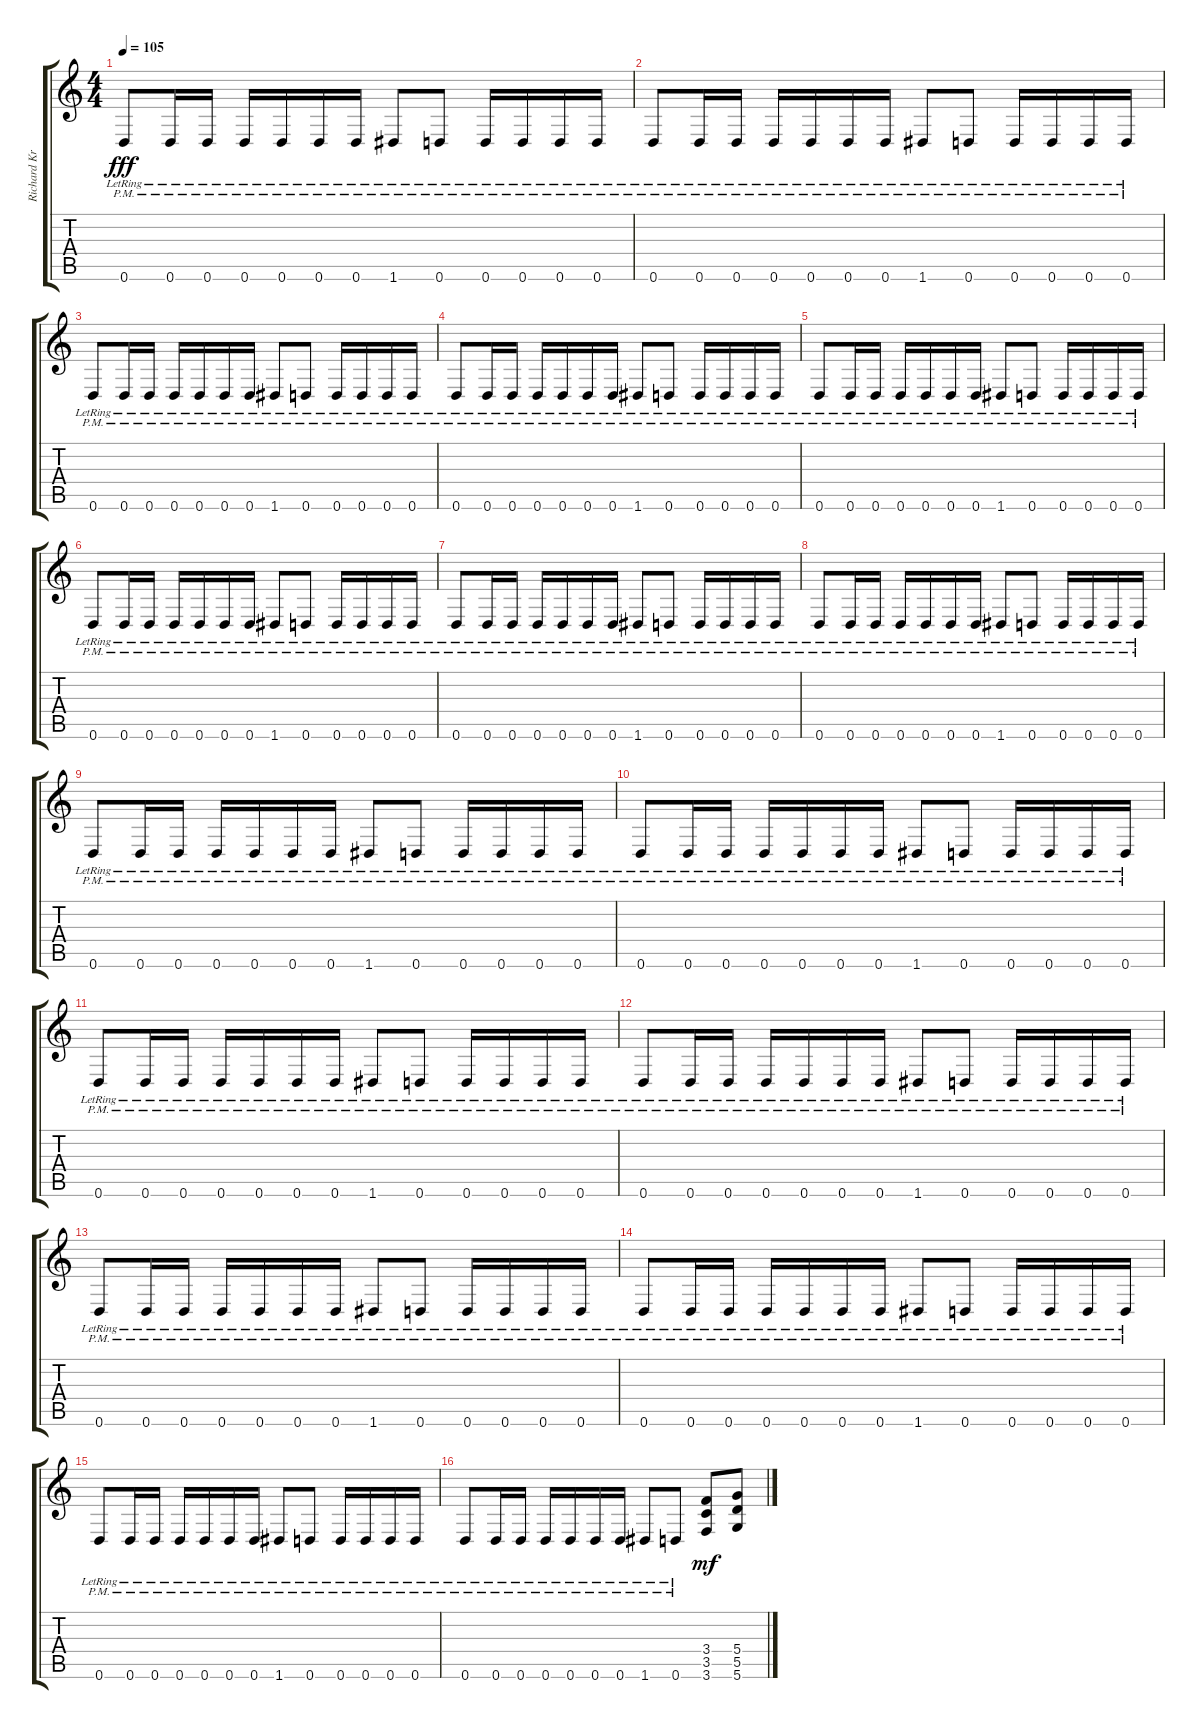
\track ("Richard Kruspe" "Richard Kr") {instrument distortionguitar}
\staff {score tabs}
\tuning (E4 B3 G3 D3 A2 D2) {hide}
\ts (4 4)
\tempo 105
\clef g2
\ks c
0.6{pm lr}.8{dy fff} 0.6{pm lr}.16 0.6{pm lr}.16 0.6{pm lr}.16 0.6{pm lr}.16 0.6{pm lr}.16 0.6{pm lr}.16 1.6{pm lr}.8 0.6{pm lr}.8 0.6{pm lr}.16 0.6{pm lr}.16 0.6{pm lr}.16 0.6{pm lr}.16 |
0.6{pm lr}.8 0.6{pm lr}.16 0.6{pm lr}.16 0.6{pm lr}.16 0.6{pm lr}.16 0.6{pm lr}.16 0.6{pm lr}.16 1.6{pm lr}.8 0.6{pm lr}.8 0.6{pm lr}.16 0.6{pm lr}.16 0.6{pm lr}.16 0.6{pm lr}.16 |
0.6{pm lr}.8 0.6{pm lr}.16 0.6{pm lr}.16 0.6{pm lr}.16 0.6{pm lr}.16 0.6{pm lr}.16 0.6{pm lr}.16 1.6{pm lr}.8 0.6{pm lr}.8 0.6{pm lr}.16 0.6{pm lr}.16 0.6{pm lr}.16 0.6{pm lr}.16 |
0.6{pm lr}.8 0.6{pm lr}.16 0.6{pm lr}.16 0.6{pm lr}.16 0.6{pm lr}.16 0.6{pm lr}.16 0.6{pm lr}.16 1.6{pm lr}.8 0.6{pm lr}.8 0.6{pm lr}.16 0.6{pm lr}.16 0.6{pm lr}.16 0.6{pm lr}.16 |
0.6{pm lr}.8 0.6{pm lr}.16 0.6{pm lr}.16 0.6{pm lr}.16 0.6{pm lr}.16 0.6{pm lr}.16 0.6{pm lr}.16 1.6{pm lr}.8 0.6{pm lr}.8 0.6{pm lr}.16 0.6{pm lr}.16 0.6{pm lr}.16 0.6{pm lr}.16 |
0.6{pm lr}.8 0.6{pm lr}.16 0.6{pm lr}.16 0.6{pm lr}.16 0.6{pm lr}.16 0.6{pm lr}.16 0.6{pm lr}.16 1.6{pm lr}.8 0.6{pm lr}.8 0.6{pm lr}.16 0.6{pm lr}.16 0.6{pm lr}.16 0.6{pm lr}.16 |
0.6{pm lr}.8 0.6{pm lr}.16 0.6{pm lr}.16 0.6{pm lr}.16 0.6{pm lr}.16 0.6{pm lr}.16 0.6{pm lr}.16 1.6{pm lr}.8 0.6{pm lr}.8 0.6{pm lr}.16 0.6{pm lr}.16 0.6{pm lr}.16 0.6{pm lr}.16 |
0.6{pm lr}.8 0.6{pm lr}.16 0.6{pm lr}.16 0.6{pm lr}.16 0.6{pm lr}.16 0.6{pm lr}.16 0.6{pm lr}.16 1.6{pm lr}.8 0.6{pm lr}.8 0.6{pm lr}.16 0.6{pm lr}.16 0.6{pm lr}.16 0.6{pm lr}.16 |
0.6{pm lr}.8 0.6{pm lr}.16 0.6{pm lr}.16 0.6{pm lr}.16 0.6{pm lr}.16 0.6{pm lr}.16 0.6{pm lr}.16 1.6{pm lr}.8 0.6{pm lr}.8 0.6{pm lr}.16 0.6{pm lr}.16 0.6{pm lr}.16 0.6{pm lr}.16 |
0.6{pm lr}.8 0.6{pm lr}.16 0.6{pm lr}.16 0.6{pm lr}.16 0.6{pm lr}.16 0.6{pm lr}.16 0.6{pm lr}.16 1.6{pm lr}.8 0.6{pm lr}.8 0.6{pm lr}.16 0.6{pm lr}.16 0.6{pm lr}.16 0.6{pm lr}.16 |
0.6{pm lr}.8 0.6{pm lr}.16 0.6{pm lr}.16 0.6{pm lr}.16 0.6{pm lr}.16 0.6{pm lr}.16 0.6{pm lr}.16 1.6{pm lr}.8 0.6{pm lr}.8 0.6{pm lr}.16 0.6{pm lr}.16 0.6{pm lr}.16 0.6{pm lr}.16 |
0.6{pm lr}.8 0.6{pm lr}.16 0.6{pm lr}.16 0.6{pm lr}.16 0.6{pm lr}.16 0.6{pm lr}.16 0.6{pm lr}.16 1.6{pm lr}.8 0.6{pm lr}.8 0.6{pm lr}.16 0.6{pm lr}.16 0.6{pm lr}.16 0.6{pm lr}.16 |
0.6{pm lr}.8 0.6{pm lr}.16 0.6{pm lr}.16 0.6{pm lr}.16 0.6{pm lr}.16 0.6{pm lr}.16 0.6{pm lr}.16 1.6{pm lr}.8 0.6{pm lr}.8 0.6{pm lr}.16 0.6{pm lr}.16 0.6{pm lr}.16 0.6{pm lr}.16 |
0.6{pm lr}.8 0.6{pm lr}.16 0.6{pm lr}.16 0.6{pm lr}.16 0.6{pm lr}.16 0.6{pm lr}.16 0.6{pm lr}.16 1.6{pm lr}.8 0.6{pm lr}.8 0.6{pm lr}.16 0.6{pm lr}.16 0.6{pm lr}.16 0.6{pm lr}.16 |
0.6{pm lr}.8 0.6{pm lr}.16 0.6{pm lr}.16 0.6{pm lr}.16 0.6{pm lr}.16 0.6{pm lr}.16 0.6{pm lr}.16 1.6{pm lr}.8 0.6{pm lr}.8 0.6{pm lr}.16 0.6{pm lr}.16 0.6{pm lr}.16 0.6{pm lr}.16 |
0.6{pm lr}.8 0.6{pm lr}.16 0.6{pm lr}.16 0.6{pm lr}.16 0.6{pm lr}.16 0.6{pm lr}.16 0.6{pm lr}.16 1.6{pm lr}.8 0.6{pm lr}.8 (3.4 3.5 3.6).8{dy mf} (5.4 5.5 5.6).8
